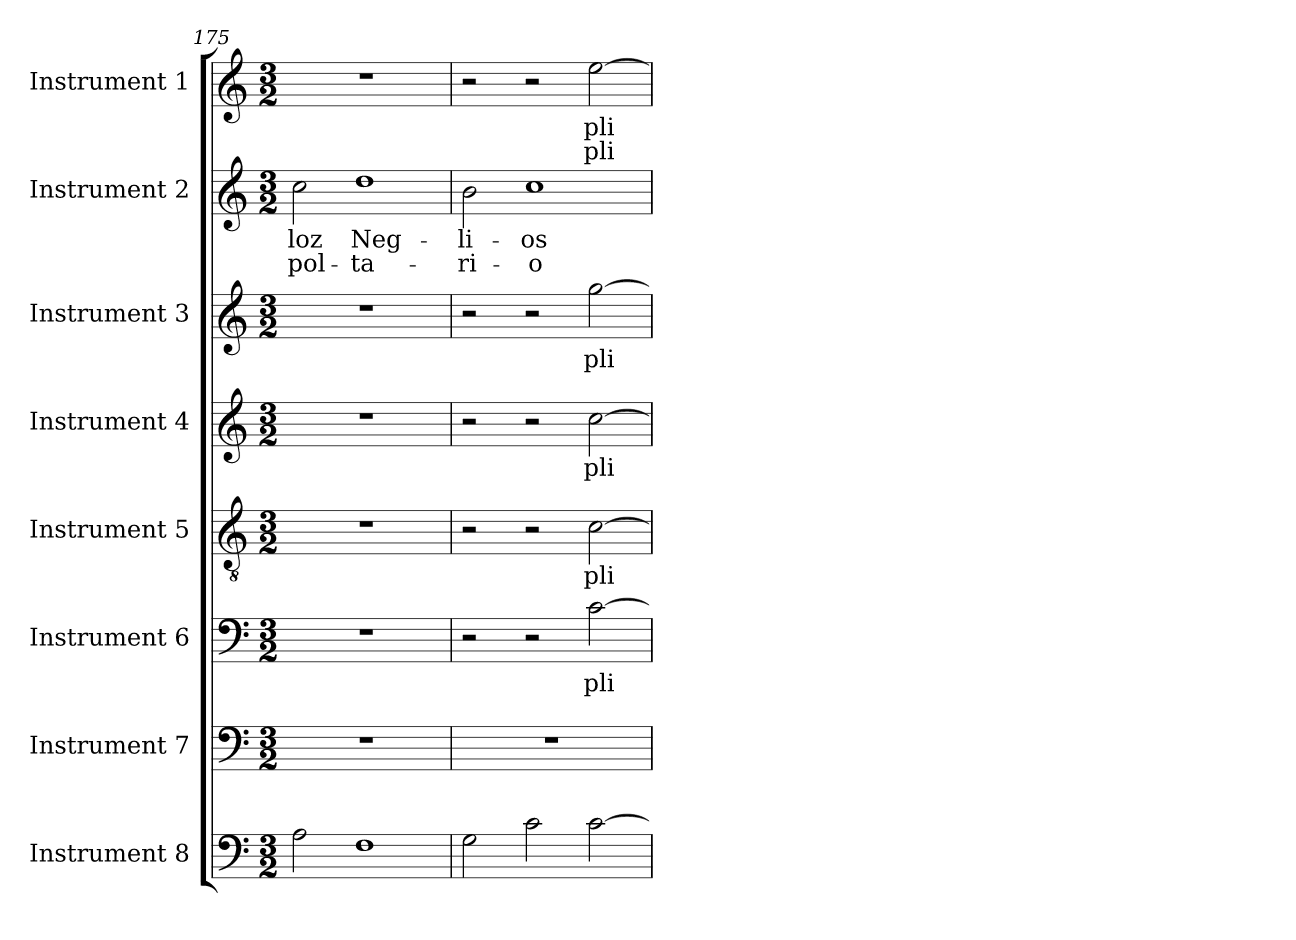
**kern	**kern	**kern	**text	**kern	**text	**kern	**text	**kern	**text	**kern	**text	**text	**kern	**text	**text
*part8	*part7	*part6	*part6	*part5	*part5	*part4	*part4	*part3	*part3	*part2	*part2	*part2	*part1	*part1	*part1
*staff8	*staff7	*staff6	*staff6	*staff5	*staff5	*staff4	*staff4	*staff3	*staff3	*staff2	*staff2	*staff2	*staff1	*staff1	*staff1
*I"Instrument 8	*I"Instrument 7	*I"Instrument 6	*	*I"Instrument 5	*	*I"Instrument 4	*	*I"Instrument 3	*	*I"Instrument 2	*	*	*I"Instrument 1	*	*
*clefF4	*clefF4	*clefF4	*	*clefGv2	*	*clefG2	*	*clefG2	*	*clefG2	*	*	*clefG2	*	*
*k[]	*k[]	*k[]	*	*k[]	*	*k[]	*	*k[]	*	*k[]	*	*	*k[]	*	*
*C:	*C:	*C:	*	*C:	*	*C:	*	*C:	*	*C:	*	*	*C:	*	*
*M3/2	*M3/2	*M3/2	*	*M3/2	*	*M3/2	*	*M3/2	*	*M3/2	*	*	*M3/2	*	*
=175	=175	=175	=175	=175	=175	=175	=175	=175	=175	=175	=175	=175	=175	=175	=175
!	!	!	!	!	!	!	!	!	!	!	!LO:LY:b:rj	!LO:LY:b:rj	!	!	!
2A\	1.r	1.r	.	1.r	.	1.r	.	1.r	.	2cc\	loz	pol-	1.r	.	.
!	!	!	!	!	!	!	!	!	!	!	!LO:LY:b:rj	!LO:LY:b:rj	!	!	!
1F	.	.	.	.	.	.	.	.	.	1dd	-Neg-	-ta-	.	.	.
=176	=176	=176	=176	=176	=176	=176	=176	=176	=176	=176	=176	=176	=176	=176	=176
!	!	!	!	!	!	!	!	!	!	!	!LO:LY:b:rj	!LO:LY:b:rj	!	!	!
2G\	1.r	2r	.	2r	.	2r	.	2r	.	2b\	-li-	-ri-	2r	.	.
!	!	!	!	!	!	!	!	!	!	!	!LO:LY:b:rj	!LO:LY:b:rj	!	!	!
2c\	.	2r	.	2r	.	2r	.	2r	.	1cc	-os	o	2r	.	.
!	!	!	!LO:LY:b:rj	!	!LO:LY:b:rj	!	!LO:LY:b:rj	!	!LO:LY:b:rj	!	!	!	!	!LO:LY:b:cj	!LO:LY:b:cj
[>2c\	.	[>2c\	pli-	[>2c\	pli-	[>2cc\	pli-	[>2gg\	pli-	.	.	.	[>2ee\	pli-	-pli-
=	=	=	=	=	=	=	=	=	=	=	=	=	=	=	=
*-	*-	*-	*-	*-	*-	*-	*-	*-	*-	*-	*-	*-	*-	*-	*-
